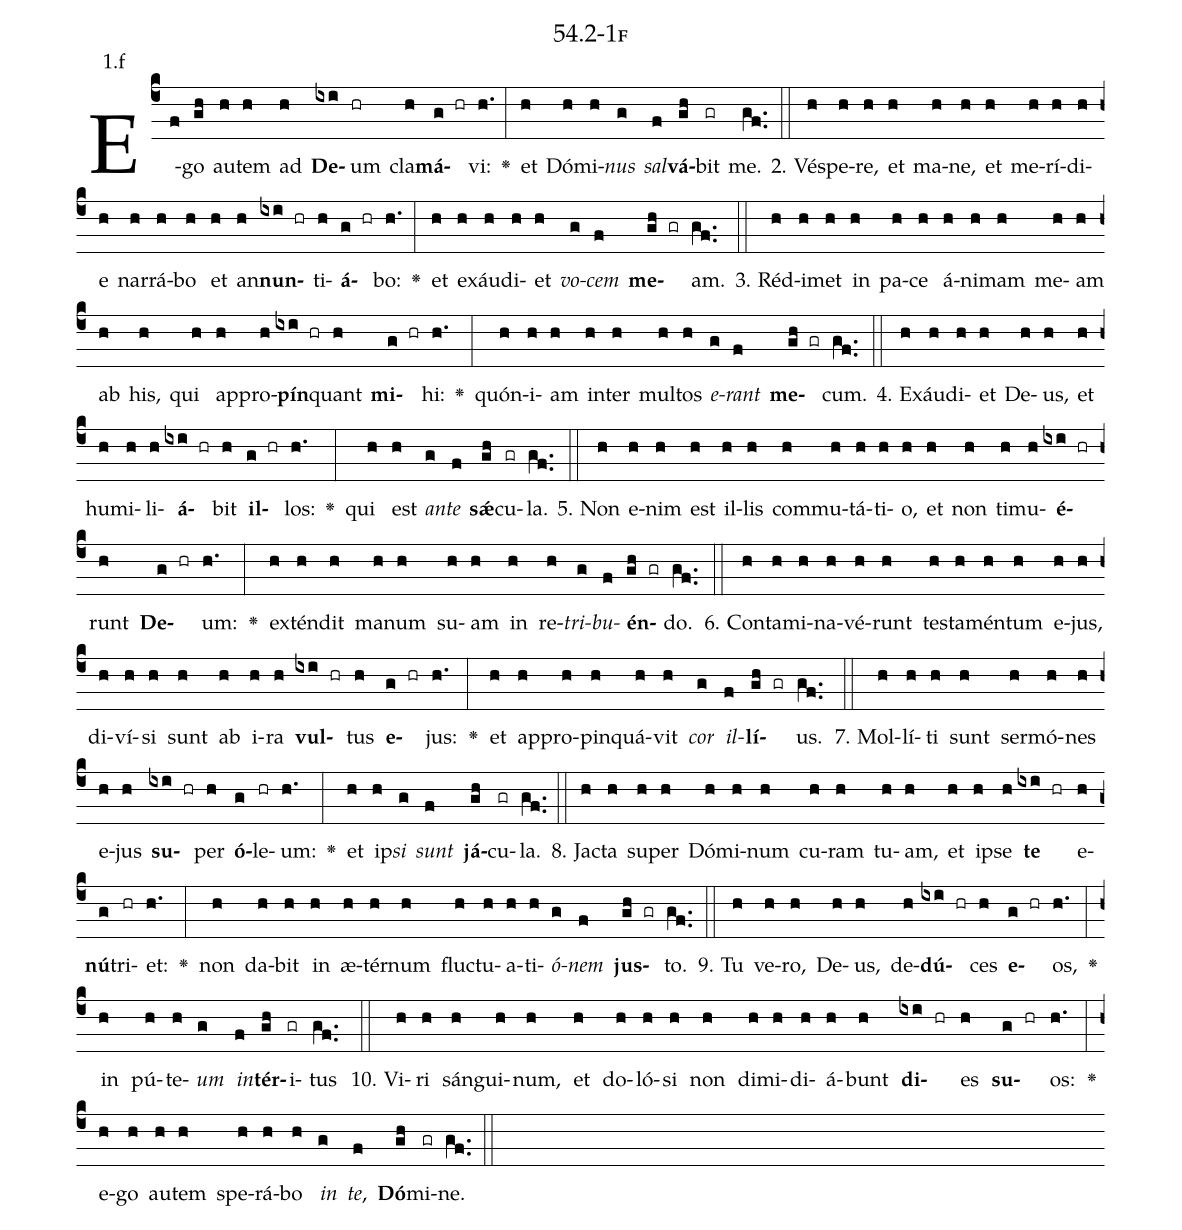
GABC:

name: 54.2-1f;
annotation: 1.f;
%%
(c4)E(f)go(gh) au(h)tem(h) ad(h) <b>De</b>(ixi)um(hr) cla(h)<b>má</b>(g hr)vi:(h.) <v>\greheightstar</v>(:) et(h) Dó(h)mi(h)<i>nus</i>(g) <i>sal</i>(f)<b>vá</b>(gh)bit(gr) me.(gf..) (::)
2. Vés(h)pe(h)re,(h) et(h) ma(h)ne,(h) et(h) me(h)rí(h)di(h)e(h) nar(h)rá(h)bo(h) et(h) an(h)<b>nun</b>(ixi hr)ti(h)<b>á</b>(g hr)bo:(h.) <v>\greheightstar</v>(:) et(h) ex(h)áu(h)di(h)et(h) <i>vo</i>(g)<i>cem</i>(f) <b>me</b>(gh gr)am.(gf..) (::)
3. Réd(h)i(h)met(h) in(h) pa(h)ce(h) á(h)ni(h)mam(h) me(h)am(h) ab(h) his,(h) qui(h) ap(h)pro(h)<b>pín</b>(ixi hr)quant(h) <b>mi</b>(g hr)hi:(h.) <v>\greheightstar</v>(:) quón(h)i(h)am(h) in(h)ter(h) mul(h)tos(h) <i>e</i>(g)<i>rant</i>(f) <b>me</b>(gh gr)cum.(gf..) (::)
4. Ex(h)áu(h)di(h)et(h) De(h)us,(h) et(h) hu(h)mi(h)li(h)<b>á</b>(ixi hr)bit(h) <b>il</b>(g hr)los:(h.) <v>\greheightstar</v>(:) qui(h) est(h) <i>an</i>(g)<i>te</i>(f) <b>sǽ</b>(gh)cu(gr)la.(gf..) (::)
5. Non(h) e(h)nim(h) est(h) il(h)lis(h) com(h)mu(h)tá(h)ti(h)o,(h) et(h) non(h) ti(h)mu(h)<b>é</b>(ixi hr)runt(h) <b>De</b>(g hr)um:(h.) <v>\greheightstar</v>(:) ex(h)tén(h)dit(h) ma(h)num(h) su(h)am(h) in(h) re(h)<i>tri</i>(g)<i>bu</i>(f)<b>én</b>(gh gr)do.(gf..) (::)
6. Con(h)ta(h)mi(h)na(h)vé(h)runt(h) tes(h)ta(h)mén(h)tum(h) e(h)jus,(h) di(h)ví(h)si(h) sunt(h) ab(h) i(h)ra(h) <b>vul</b>(ixi hr)tus(h) <b>e</b>(g hr)jus:(h.) <v>\greheightstar</v>(:) et(h) ap(h)pro(h)pin(h)quá(h)vit(h) <i>cor</i>(g) <i>il</i>(f)<b>lí</b>(gh gr)us.(gf..) (::)
7. Mol(h)lí(h)ti(h) sunt(h) ser(h)mó(h)nes(h) e(h)jus(h) <b>su</b>(ixi hr)per(h) <b>ó</b>(g)le(hr)um:(h.) <v>\greheightstar</v>(:) et(h) ip(h)<i>si</i>(g) <i>sunt</i>(f) <b>já</b>(gh)cu(gr)la.(gf..) (::)
8. Jac(h)ta(h) su(h)per(h) Dó(h)mi(h)num(h) cu(h)ram(h) tu(h)am,(h) et(h) ip(h)se(h) <b>te</b>(ixi hr) e(h)<b>nú</b>(g)tri(hr)et:(h.) <v>\greheightstar</v>(:) non(h) da(h)bit(h) in(h) æ(h)tér(h)num(h) fluc(h)tu(h)a(h)ti(h)<i>ó</i>(g)<i>nem</i>(f) <b>jus</b>(gh gr)to.(gf..) (::)
9. Tu(h) ve(h)ro,(h) De(h)us,(h) de(h)<b>dú</b>(ixi hr)ces(h) <b>e</b>(g hr)os,(h.) <v>\greheightstar</v>(:) in(h) pú(h)te(h)<i>um</i>(g) <i>in</i>(f)<b>tér</b>(gh)i(gr)tus(gf..) (::)
10. Vi(h)ri(h) sán(h)gui(h)num,(h) et(h) do(h)ló(h)si(h) non(h) di(h)mi(h)di(h)á(h)bunt(h) <b>di</b>(ixi hr)es(h) <b>su</b>(g hr)os:(h.) <v>\greheightstar</v>(:) e(h)go(h) au(h)tem(h) spe(h)rá(h)bo(h) <i>in</i>(g) <i>te</i>,(f) <b>Dó</b>(gh)mi(gr)ne.(gf..) (::)
